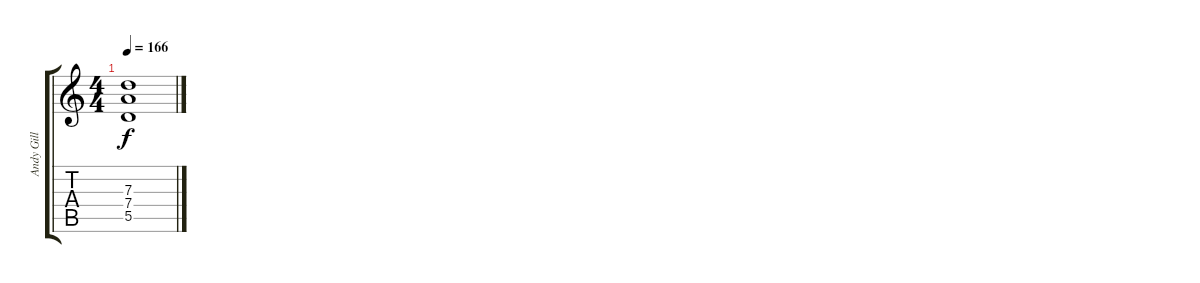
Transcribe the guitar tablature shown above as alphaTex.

\track ("Andy Gill" "Andy Gill") {instrument electricguitarclean}
\staff {score tabs}
\tuning (E4 B3 G3 D3 A2 E2) {hide}
\ts (4 4)
\tempo 166
\clef g2
\ks c
(7.3 7.4 5.5).1{dy f}
